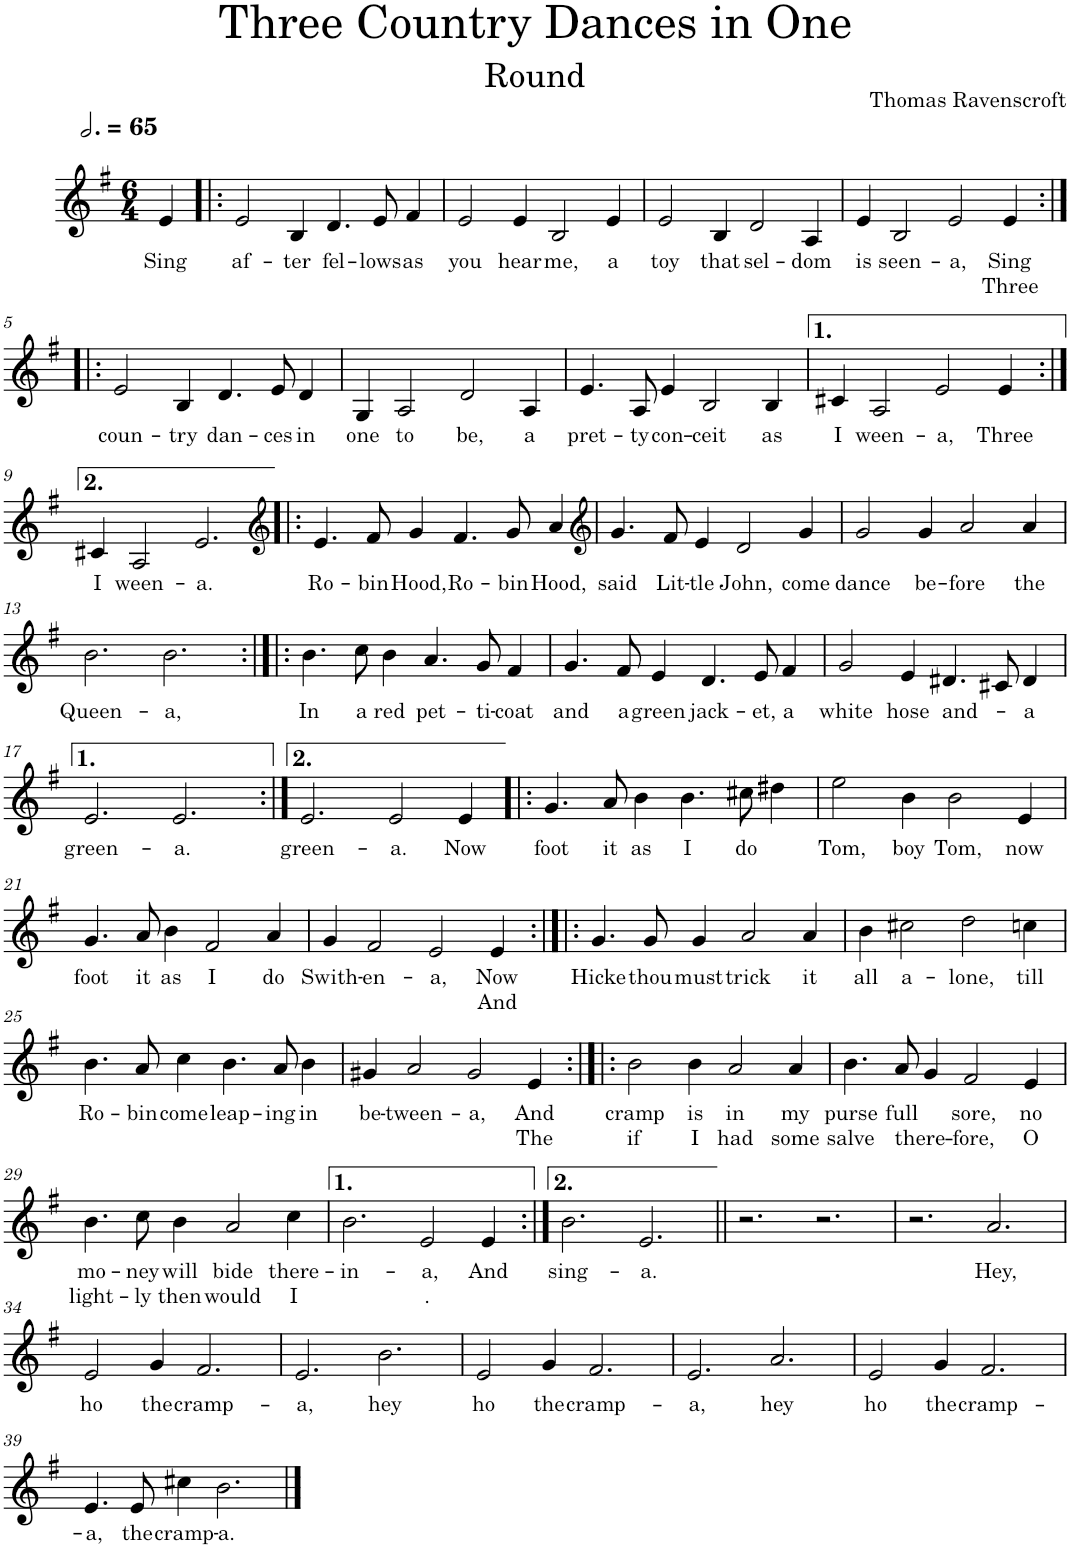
**kern	**text	**text
*part1	*part1	*part1
*staff1	*staff1	*staff1
*I"Bass	*	*
*I'B.	*	*
*clefG2	*	*
*k[f#]	*	*
*M6/4	*	*
*MM195	*	*
=	=	=
!	!LO:LY:b	!
4e/	Sing	.
=1!|:	=1!|:	=1!|:
!	!LO:LY:b	!
2e/	af-	.
!	!LO:LY:b	!
4B/	-ter	.
!	!LO:LY:b	!
4.d/	fel-	.
!	!LO:LY:b	!
8e/	-lows	.
!	!LO:LY:b	!
4f#/	as	.
=2	=2	=2
!	!LO:LY:b	!
2e/	you	.
!	!LO:LY:b	!
4e/	hear	.
!	!LO:LY:b	!
2B/	me,	.
!	!LO:LY:b	!
4e/	a	.
=3	=3	=3
!	!LO:LY:b	!
2e/	toy	.
!	!LO:LY:b	!
4B/	that	.
!	!LO:LY:b	!
2d/	sel-	.
!	!LO:LY:b	!
4A/	-dom	.
=4	=4	=4
!	!LO:LY:b	!
4e/	is	.
!	!LO:LY:b	!
2B/	seen-	.
!	!LO:LY:b	!
2e/	-a,	.
!	!LO:LY:b	!LO:LY:b
4e/	Sing	Three
!!LO:LB:g=z
=5:|!|:	=5:|!|:	=5:|!|:
!	!LO:LY:b	!
2e/	coun-	.
!	!LO:LY:b	!
4B/	-try	.
!	!LO:LY:b	!
4.d/	dan-	.
!	!LO:LY:b	!
8e/	-ces	.
!	!LO:LY:b	!
4d/	in	.
=6	=6	=6
!	!LO:LY:b	!
4G/	one	.
!	!LO:LY:b	!
2A/	to	.
!	!LO:LY:b	!
2d/	be,	.
!	!LO:LY:b	!
4A/	a	.
=7	=7	=7
!	!LO:LY:b	!
4.e/	pret-	.
!	!LO:LY:b	!
8A/	-ty	.
!	!LO:LY:b	!
4e/	con-	.
!	!LO:LY:b	!
2B/	-ceit	.
!	!LO:LY:b	!
4B/	as	.
=8	=8	=8
!	!LO:LY:b	!
4c#X/	I	.
!	!LO:LY:b	!
2A/	ween-	.
!	!LO:LY:b	!
2e/	-a,	.
!	!LO:LY:b	!
4e/	Three	.
!!LO:LB:g=z
=9:|!	=9:|!	=9:|!
!	!LO:LY:b	!
4c#X/	I	.
!	!LO:LY:b	!
2A/	ween-	.
!	!LO:LY:b	!
2.e/	-a.	.
=10!|:	=10!|:	=10!|:
*clefG2	*	*
!	!LO:LY:b	!
4.e/	Ro-	.
!	!LO:LY:b	!
8f#/	-bin	.
!	!LO:LY:b	!
4g/	Hood,	.
!	!LO:LY:b	!
4.f#/	Ro-	.
!	!LO:LY:b	!
8g/	-bin	.
!	!LO:LY:b	!
4a/	Hood,	.
=11	=11	=11
*clefG2	*	*
!	!LO:LY:b	!
4.g/	said	.
!	!LO:LY:b	!
8f#/	Lit-	.
!	!LO:LY:b	!
4e/	-tle	.
!	!LO:LY:b	!
2d/	John,	.
!	!LO:LY:b	!
4g/	come	.
=12	=12	=12
!	!LO:LY:b	!
2g/	dance	.
!	!LO:LY:b	!
4g/	be-	.
!	!LO:LY:b	!
2a/	-fore	.
!	!LO:LY:b	!
4a/	the	.
!!LO:LB:g=z
=13	=13	=13
!	!LO:LY:b	!
2.b\	Queen-	.
!	!LO:LY:b	!
2.b\	-a,	.
=14:|!|:	=14:|!|:	=14:|!|:
!	!LO:LY:b	!
4.b\	In	.
!	!LO:LY:b	!
8cc\	a	.
!	!LO:LY:b	!
4b\	red	.
!	!LO:LY:b	!
4.a/	pet-	.
!	!LO:LY:b	!
8g/	-ti-	.
!	!LO:LY:b	!
4f#/	-coat	.
=15	=15	=15
!	!LO:LY:b	!
4.g/	and	.
!	!LO:LY:b	!
8f#/	a	.
!	!LO:LY:b	!
4e/	green	.
!	!LO:LY:b	!
4.d/	jack-	.
!	!LO:LY:b	!
8e/	-et,	.
!	!LO:LY:b	!
4f#/	a	.
=16	=16	=16
!	!LO:LY:b	!
2g/	white	.
!	!LO:LY:b	!
4e/	hose	.
!	!LO:LY:b	!
4.d#X/	and-	.
8c#X/	.	.
!	!LO:LY:b	!
4d#/	a	.
!!LO:LB:g=z
=17	=17	=17
!	!LO:LY:b	!
2.e/	green-	.
!	!LO:LY:b	!
2.e/	-a.	.
=18:|!	=18:|!	=18:|!
!	!LO:LY:b	!
2.e/	green-	.
!	!LO:LY:b	!
2e/	-a.	.
!	!LO:LY:b	!
4e/	Now	.
=19!|:	=19!|:	=19!|:
!	!LO:LY:b	!
4.g/	foot	.
!	!LO:LY:b	!
8a/	it	.
!	!LO:LY:b	!
4b\	as	.
!	!LO:LY:b	!
4.b\	I	.
!	!LO:LY:b	!
8cc#X\	do	.
4dd#X\	.	.
=20	=20	=20
!	!LO:LY:b	!
2ee\	Tom,	.
!	!LO:LY:b	!
4b\	boy	.
!	!LO:LY:b	!
2b\	Tom,	.
!	!LO:LY:b	!
4e/	now	.
!!LO:LB:g=z
=21	=21	=21
!	!LO:LY:b	!
4.g/	foot	.
!	!LO:LY:b	!
8a/	it	.
!	!LO:LY:b	!
4b\	as	.
!	!LO:LY:b	!
2f#/	I	.
!	!LO:LY:b	!
4a/	do	.
=22	=22	=22
!	!LO:LY:b	!
4g/	Swith-	.
!	!LO:LY:b	!
2f#/	-en-	.
!	!LO:LY:b	!
2e/	-a,	.
!	!LO:LY:b	!LO:LY:b
4e/	Now	And
=23:|!|:	=23:|!|:	=23:|!|:
!	!LO:LY:b	!
4.g/	Hicke	.
!	!LO:LY:b	!
8g/	thou	.
!	!LO:LY:b	!
4g/	must	.
!	!LO:LY:b	!
2a/	trick	.
!	!LO:LY:b	!
4a/	it	.
=24	=24	=24
!	!LO:LY:b	!
4b\	all	.
!	!LO:LY:b	!
2cc#X\	a-	.
!	!LO:LY:b	!
2dd\	-lone,	.
!	!LO:LY:b	!
4ccn\	till	.
!!LO:LB:g=z
=25	=25	=25
!	!LO:LY:b	!
4.b\	Ro-	.
!	!LO:LY:b	!
8a/	-bin	.
!	!LO:LY:b	!
4cc\	come	.
!	!LO:LY:b	!
4.b\	leap-	.
!	!LO:LY:b	!
8a/	-ing	.
!	!LO:LY:b	!
4b\	in	.
=26	=26	=26
!	!LO:LY:b	!
4g#X/	be-	.
!	!LO:LY:b	!
2a/	-tween-	.
!	!LO:LY:b	!
2g#/	-a,	.
!	!LO:LY:b	!LO:LY:b
4e/	And	The
=27:|!|:	=27:|!|:	=27:|!|:
!	!LO:LY:b	!LO:LY:b
2b\	cramp	if
!	!LO:LY:b	!LO:LY:b
4b\	is	I
!	!LO:LY:b	!LO:LY:b
2a/	in	had
!	!LO:LY:b	!LO:LY:b
4a/	my	some
=28	=28	=28
!	!LO:LY:b	!LO:LY:b
4.b\	purse	salve
!	!LO:LY:b	!LO:LY:b
8a/	full	there-
4g/	.	.
!	!LO:LY:b	!LO:LY:b
2f#/	sore,	fore,
!	!LO:LY:b	!LO:LY:b
4e/	no	O
!!LO:LB:g=z
=29	=29	=29
!	!LO:LY:b	!LO:LY:b
4.b\	mo-	light-
!	!LO:LY:b	!LO:LY:b
8cc\	-ney	-ly
!	!LO:LY:b	!LO:LY:b
4b\	will	then
!	!LO:LY:b	!LO:LY:b
2a/	bide	would
!	!LO:LY:b	!LO:LY:b
4cc\	there-	I
=30	=30	=30
!	!LO:LY:b	!
2.b\	-in-	.
!	!LO:LY:b	!LO:LY:b
2e/	-a,	-.
!	!LO:LY:b	!
4e/	And	.
=31:|!	=31:|!	=31:|!
!	!LO:LY:b	!
2.b\	sing-	.
!	!LO:LY:b	!
2.e/	-a.	.
=32||	=32||	=32||
2.r	.	.
2.r	.	.
=33	=33	=33
2.r	.	.
!	!LO:LY:b	!
2.a/	Hey,	.
!!LO:LB:g=z
=34	=34	=34
!	!LO:LY:b	!
2e/	ho	.
!	!LO:LY:b	!
4g/	the	.
!	!LO:LY:b	!
2.f#/	cramp-	.
=35	=35	=35
!	!LO:LY:b	!
2.e/	-a,	.
!	!LO:LY:b	!
2.b\	hey	.
=36	=36	=36
!	!LO:LY:b	!
2e/	ho	.
!	!LO:LY:b	!
4g/	the	.
!	!LO:LY:b	!
2.f#/	cramp-	.
=37	=37	=37
!	!LO:LY:b	!
2.e/	-a,	.
!	!LO:LY:b	!
2.a/	hey	.
=38	=38	=38
!	!LO:LY:b	!
2e/	ho	.
!	!LO:LY:b	!
4g/	the	.
!	!LO:LY:b	!
2.f#/	cramp-	.
!!LO:LB:g=z
=39	=39	=39
!	!LO:LY:b	!
4.e/	-a,	.
!	!LO:LY:b	!
8e/	the	.
!	!LO:LY:b	!
4cc#X\	cramp-	.
!	!LO:LY:b	!
2.b\	-a.	.
==	==	==
*-	*-	*-
